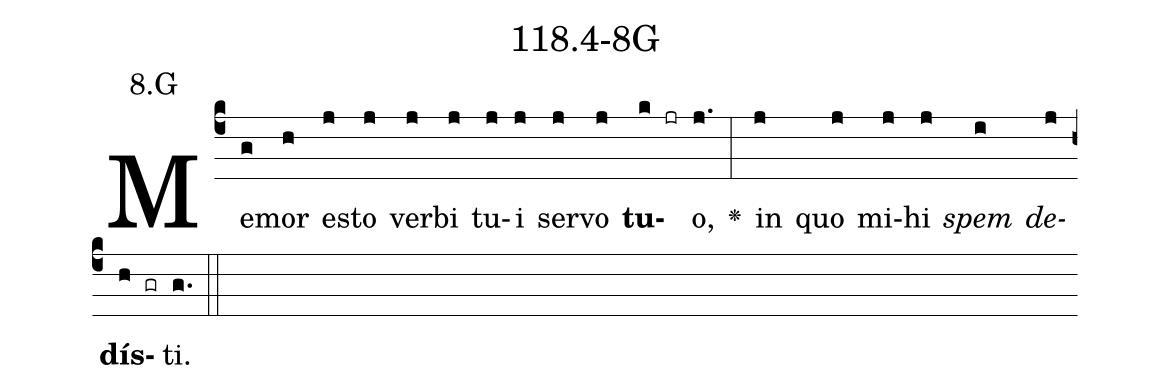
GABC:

name: 118.4-8G;
annotation: 8.G;
%%
(c4)Me(g)mor(h) es(j)to(j) ver(j)bi(j) tu(j)i(j) ser(j)vo(j) <b>tu</b>(k jr)o,(j.) <v>\greheightstar</v>(:) in(j) quo(j) mi(j)hi(j) <i>spem</i>(i) <i>de</i>(j)<b>dís</b>(h gr)ti.(g.) (::)


%E(j) u(j) o(i) u(j) a(h) e.(g.) (::)
